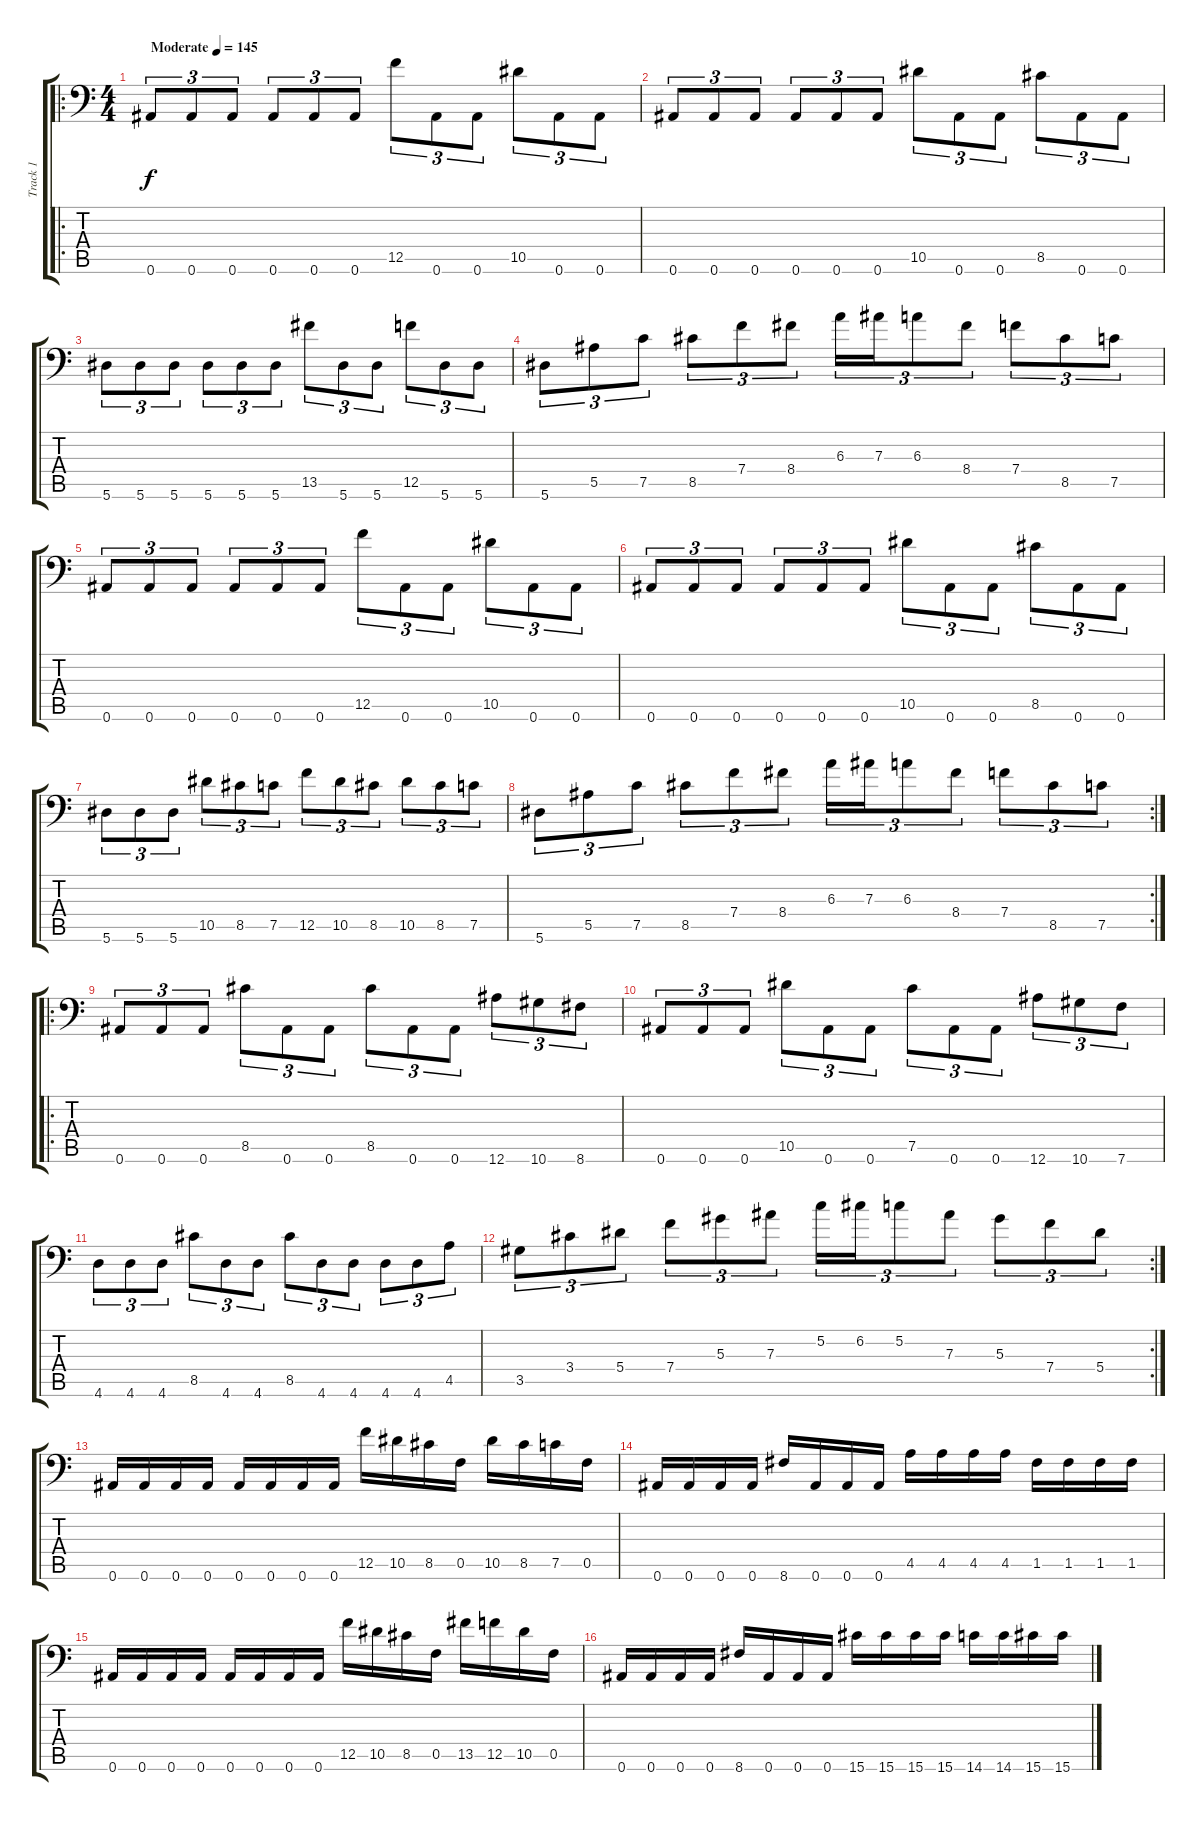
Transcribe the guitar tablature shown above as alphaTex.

\track ("Track 1" "Track 1") {instrument distortionguitar}
\staff {score tabs}
\tuning (C4 G3 Eb3 Bb2 F2 Bb1) {hide}
\ro
\ts (4 4)
\tempo (145 "Moderate")
\clef f4
\ks c
0.6.8{tu (3 2) dy f instrument distortionguitar} 0.6.8{tu (3 2)} 0.6.8{tu (3 2)} 0.6.8{tu (3 2)} 0.6.8{tu (3 2)} 0.6.8{tu (3 2)} 12.5.8{tu (3 2)} 0.6.8{tu (3 2)} 0.6.8{tu (3 2)} 10.5.8{tu (3 2)} 0.6.8{tu (3 2)} 0.6.8{tu (3 2)} |
0.6.8{tu (3 2)} 0.6.8{tu (3 2)} 0.6.8{tu (3 2)} 0.6.8{tu (3 2)} 0.6.8{tu (3 2)} 0.6.8{tu (3 2)} 10.5.8{tu (3 2)} 0.6.8{tu (3 2)} 0.6.8{tu (3 2)} 8.5.8{tu (3 2)} 0.6.8{tu (3 2)} 0.6.8{tu (3 2)} |
5.6.8{tu (3 2)} 5.6.8{tu (3 2)} 5.6.8{tu (3 2)} 5.6.8{tu (3 2)} 5.6.8{tu (3 2)} 5.6.8{tu (3 2)} 13.5.8{tu (3 2)} 5.6.8{tu (3 2)} 5.6.8{tu (3 2)} 12.5.8{tu (3 2)} 5.6.8{tu (3 2)} 5.6.8{tu (3 2)} |
5.6.8{tu (3 2)} 5.5.8{tu (3 2)} 7.5.8{tu (3 2)} 8.5.8{tu (3 2)} 7.4.8{tu (3 2)} 8.4.8{tu (3 2)} 6.3.16{tu (3 2)} 7.3.16{tu (3 2)} 6.3.8{tu (3 2)} 8.4.8{tu (3 2)} 7.4.8{tu (3 2)} 8.5.8{tu (3 2)} 7.5.8{tu (3 2)} |
0.6.8{tu (3 2)} 0.6.8{tu (3 2)} 0.6.8{tu (3 2)} 0.6.8{tu (3 2)} 0.6.8{tu (3 2)} 0.6.8{tu (3 2)} 12.5.8{tu (3 2)} 0.6.8{tu (3 2)} 0.6.8{tu (3 2)} 10.5.8{tu (3 2)} 0.6.8{tu (3 2)} 0.6.8{tu (3 2)} |
0.6.8{tu (3 2)} 0.6.8{tu (3 2)} 0.6.8{tu (3 2)} 0.6.8{tu (3 2)} 0.6.8{tu (3 2)} 0.6.8{tu (3 2)} 10.5.8{tu (3 2)} 0.6.8{tu (3 2)} 0.6.8{tu (3 2)} 8.5.8{tu (3 2)} 0.6.8{tu (3 2)} 0.6.8{tu (3 2)} |
5.6.8{tu (3 2)} 5.6.8{tu (3 2)} 5.6.8{tu (3 2)} 10.5.8{tu (3 2)} 8.5.8{tu (3 2)} 7.5.8{tu (3 2)} 12.5.8{tu (3 2)} 10.5.8{tu (3 2)} 8.5.8{tu (3 2)} 10.5.8{tu (3 2)} 8.5.8{tu (3 2)} 7.5.8{tu (3 2)} |
\rc 2
5.6.8{tu (3 2)} 5.5.8{tu (3 2)} 7.5.8{tu (3 2)} 8.5.8{tu (3 2)} 7.4.8{tu (3 2)} 8.4.8{tu (3 2)} 6.3.16{tu (3 2)} 7.3.16{tu (3 2)} 6.3.8{tu (3 2)} 8.4.8{tu (3 2)} 7.4.8{tu (3 2)} 8.5.8{tu (3 2)} 7.5.8{tu (3 2)} |
\ro
0.6.8{tu (3 2)} 0.6.8{tu (3 2)} 0.6.8{tu (3 2)} 8.5.8{tu (3 2)} 0.6.8{tu (3 2)} 0.6.8{tu (3 2)} 8.5.8{tu (3 2)} 0.6.8{tu (3 2)} 0.6.8{tu (3 2)} 12.6.8{tu (3 2)} 10.6.8{tu (3 2)} 8.6.8{tu (3 2)} |
0.6.8{tu (3 2)} 0.6.8{tu (3 2)} 0.6.8{tu (3 2)} 10.5.8{tu (3 2)} 0.6.8{tu (3 2)} 0.6.8{tu (3 2)} 7.5.8{tu (3 2)} 0.6.8{tu (3 2)} 0.6.8{tu (3 2)} 12.6.8{tu (3 2)} 10.6.8{tu (3 2)} 7.6.8{tu (3 2)} |
4.6.8{tu (3 2)} 4.6.8{tu (3 2)} 4.6.8{tu (3 2)} 8.5.8{tu (3 2)} 4.6.8{tu (3 2)} 4.6.8{tu (3 2)} 8.5.8{tu (3 2)} 4.6.8{tu (3 2)} 4.6.8{tu (3 2)} 4.6.8{tu (3 2)} 4.6.8{tu (3 2)} 4.5.8{tu (3 2)} |
\rc 2
3.5.8{tu (3 2)} 3.4.8{tu (3 2)} 5.4.8{tu (3 2)} 7.4.8{tu (3 2)} 5.3.8{tu (3 2)} 7.3.8{tu (3 2)} 5.2.16{tu (3 2)} 6.2.16{tu (3 2)} 5.2.8{tu (3 2)} 7.3.8{tu (3 2)} 5.3.8{tu (3 2)} 7.4.8{tu (3 2)} 5.4.8{tu (3 2)} |
0.6.16 0.6.16 0.6.16 0.6.16 0.6.16 0.6.16 0.6.16 0.6.16 12.5.16 10.5.16 8.5.16 0.5.16 10.5.16 8.5.16 7.5.16 0.5.16 |
0.6.16 0.6.16 0.6.16 0.6.16 8.6.16 0.6.16 0.6.16 0.6.16 4.5.16 4.5.16 4.5.16 4.5.16 1.5.16 1.5.16 1.5.16 1.5.16 |
0.6.16 0.6.16 0.6.16 0.6.16 0.6.16 0.6.16 0.6.16 0.6.16 12.5.16 10.5.16 8.5.16 0.5.16 13.5.16 12.5.16 10.5.16 0.5.16 |
0.6.16 0.6.16 0.6.16 0.6.16 8.6.16 0.6.16 0.6.16 0.6.16 15.6.16 15.6.16 15.6.16 15.6.16 14.6.16 14.6.16 15.6.16 15.6.16
